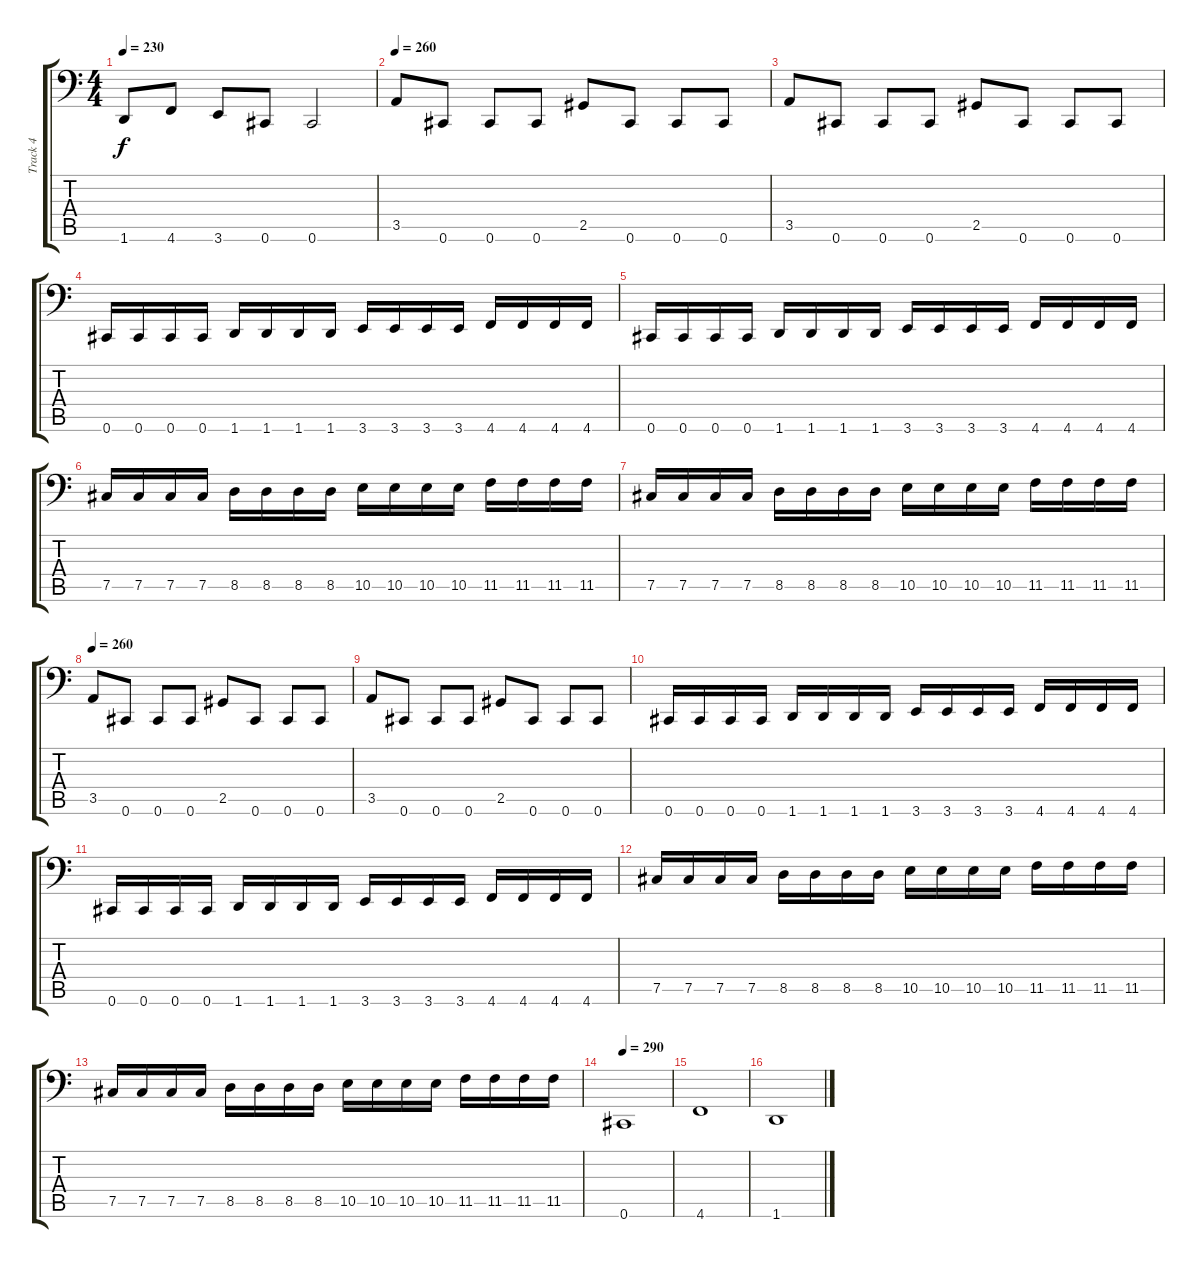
\track ("Track 4" "Track 4") {instrument fretlessbass}
\staff {score tabs}
\tuning (Db3 Ab2 E2 B1 Gb1 Db1) {hide}
\ts (4 4)
\tempo 230
\clef f4
\ks c
1.6.8{dy f} 4.6.8 3.6.8 0.6.8 0.6.2 |
\tempo 260
3.5.8 0.6.8 0.6.8 0.6.8 2.5.8 0.6.8 0.6.8 0.6.8 |
3.5.8 0.6.8 0.6.8 0.6.8 2.5.8 0.6.8 0.6.8 0.6.8 |
0.6.16 0.6.16 0.6.16 0.6.16 1.6.16 1.6.16 1.6.16 1.6.16 3.6.16 3.6.16 3.6.16 3.6.16 4.6.16 4.6.16 4.6.16 4.6.16 |
0.6.16 0.6.16 0.6.16 0.6.16 1.6.16 1.6.16 1.6.16 1.6.16 3.6.16 3.6.16 3.6.16 3.6.16 4.6.16 4.6.16 4.6.16 4.6.16 |
7.5.16 7.5.16 7.5.16 7.5.16 8.5.16 8.5.16 8.5.16 8.5.16 10.5.16 10.5.16 10.5.16 10.5.16 11.5.16 11.5.16 11.5.16 11.5.16 |
7.5.16 7.5.16 7.5.16 7.5.16 8.5.16 8.5.16 8.5.16 8.5.16 10.5.16 10.5.16 10.5.16 10.5.16 11.5.16 11.5.16 11.5.16 11.5.16 |
\tempo 260
3.5.8 0.6.8 0.6.8 0.6.8 2.5.8 0.6.8 0.6.8 0.6.8 |
3.5.8 0.6.8 0.6.8 0.6.8 2.5.8 0.6.8 0.6.8 0.6.8 |
0.6.16 0.6.16 0.6.16 0.6.16 1.6.16 1.6.16 1.6.16 1.6.16 3.6.16 3.6.16 3.6.16 3.6.16 4.6.16 4.6.16 4.6.16 4.6.16 |
0.6.16 0.6.16 0.6.16 0.6.16 1.6.16 1.6.16 1.6.16 1.6.16 3.6.16 3.6.16 3.6.16 3.6.16 4.6.16 4.6.16 4.6.16 4.6.16 |
7.5.16 7.5.16 7.5.16 7.5.16 8.5.16 8.5.16 8.5.16 8.5.16 10.5.16 10.5.16 10.5.16 10.5.16 11.5.16 11.5.16 11.5.16 11.5.16 |
7.5.16 7.5.16 7.5.16 7.5.16 8.5.16 8.5.16 8.5.16 8.5.16 10.5.16 10.5.16 10.5.16 10.5.16 11.5.16 11.5.16 11.5.16 11.5.16 |
\tempo 290
0.6.1 |
4.6.1 |
1.6.1
